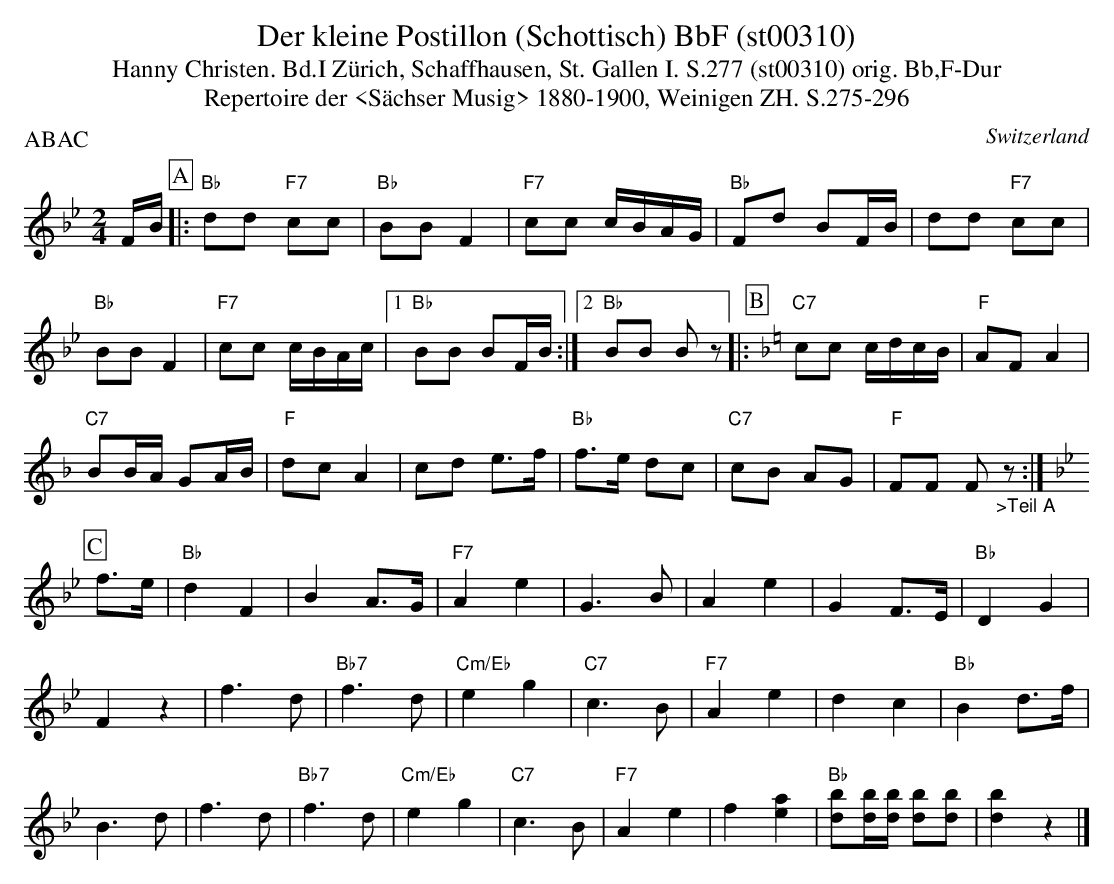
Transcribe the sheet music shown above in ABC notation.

X:1
T: Der kleine Postillon (Schottisch) BbF (st00310)
T:Hanny Christen. Bd.I Zürich, Schaffhausen, St. Gallen I. S.277 (st00310) orig. Bb,F-Dur
T: Repertoire der <S\"achser Musig> 1880-1900, Weinigen ZH. S.275-296
P:ABAC
M:2/4
L:1/8
O:Switzerland
K:Bb major
F/B/ [P:A] |: "Bb"dd "F7"cc | "Bb"BB F2 | "F7"cc c/B/A/G/ | "Bb"Fd BF/B/ | dd "F7"cc |
"Bb"BBF2 | "F7"cc c/B/A/c/ |1 "Bb"BB BF/B/ :|2 "Bb"BB Bz |: [P:B] [K:F] "C7"cc c/d/c/B/ | "F"AFA2 |
"C7"BB/A/ GA/B/ | "F"dcA2 | cd e>f | "Bb"f>e dc | "C7"cB AG | "F"FF F"_>Teil A"z :| [K:Bb]
[P:C] f>e | "Bb"d2F2 | B2A>G | "F7"A2e2 | G3B | A2e2 | G2F>E | "Bb"D2G2 |
 F2z2 | f3d | "Bb7"f3d | "Cm/Eb"e2g2 | "C7"c3B | "F7"A2e2 | d2c2 | "Bb"B2d>f |
B3d | f3d | "Bb7"f3d | "Cm/Eb"e2g2 | "C7"c3B | "F7"A2e2 | f2[ea]2 | "Bb"[db][d/b/][d/b/] [db][db] | [d2b2] z2 |]
